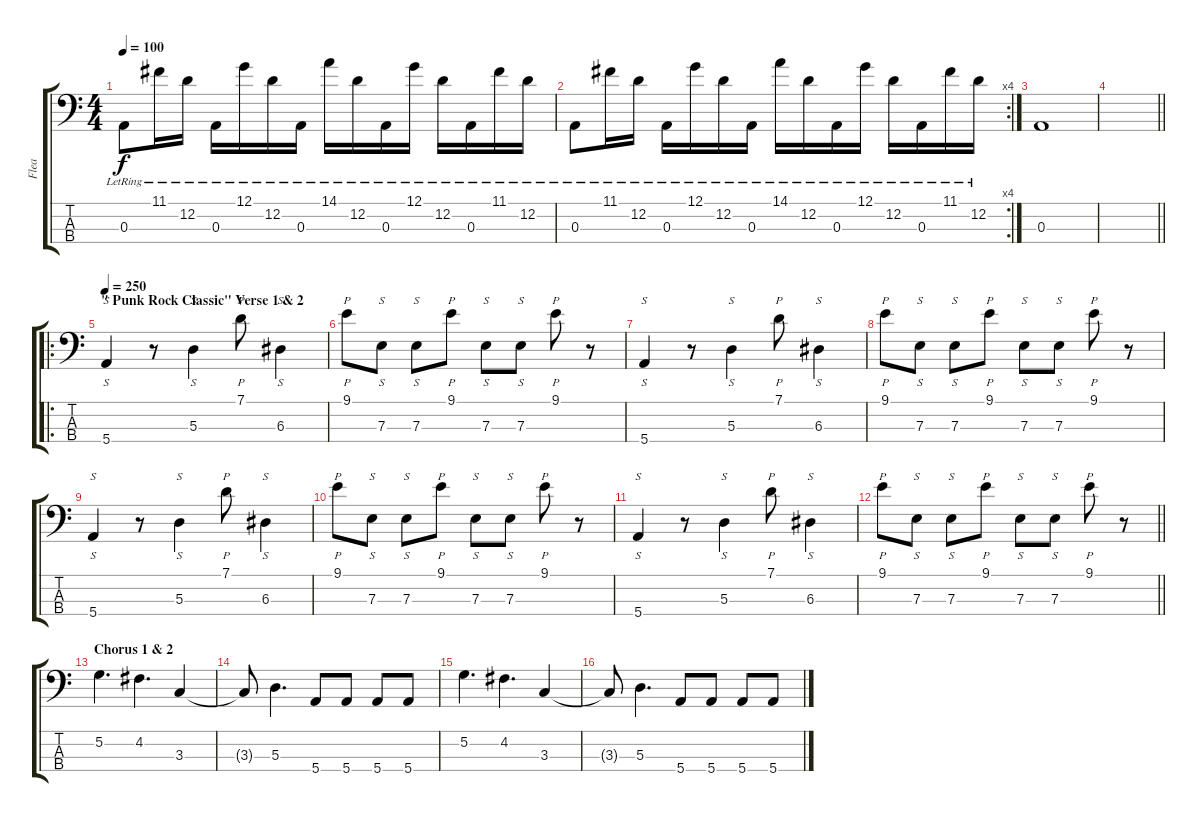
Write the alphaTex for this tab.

\track ("Flea " "Flea ") {instrument electricbassfinger}
\staff {score tabs}
\tuning (G2 D2 A1 E1) {hide}
\ts (4 4)
\tempo 100
\clef f4
\ks c
0.3{lr}.8{dy f} 11.1{lr}.16 12.2{lr}.16 0.3{lr}.16 12.1{lr}.16 12.2{lr}.16 0.3{lr}.16 14.1{lr}.16 12.2{lr}.16 0.3{lr}.16 12.1{lr}.16 12.2{lr}.16 0.3{lr}.16 11.1{lr}.16 12.2{lr}.16 |
\rc 4
0.3{lr}.8 11.1{lr}.16 12.2{lr}.16 0.3{lr}.16 12.1{lr}.16 12.2{lr}.16 0.3{lr}.16 14.1{lr}.16 12.2{lr}.16 0.3{lr}.16 12.1{lr}.16 12.2{lr}.16 0.3{lr}.16 11.1{lr}.16 12.2{lr}.16 |
0.3.1 |
\barLineRight lightlight
|
\ro
\section ("" "\" Punk Rock Classic\" Verse 1 & 2")
\tempo 250
5.4.4{s instrument slapbass1} r.8 5.3.4{s} 7.1.8{p} 6.3.4{s} |
9.1.8{p} 7.3.8{s} 7.3.8{s} 9.1.8{p} 7.3.8{s} 7.3.8{s} 9.1.8{p} r.8 |
5.4.4{s} r.8 5.3.4{s} 7.1.8{p} 6.3.4{s} |
9.1.8{p} 7.3.8{s} 7.3.8{s} 9.1.8{p} 7.3.8{s} 7.3.8{s} 9.1.8{p} r.8 |
5.4.4{s} r.8 5.3.4{s} 7.1.8{p} 6.3.4{s} |
9.1.8{p} 7.3.8{s} 7.3.8{s} 9.1.8{p} 7.3.8{s} 7.3.8{s} 9.1.8{p} r.8 |
5.4.4{s} r.8 5.3.4{s} 7.1.8{p} 6.3.4{s} |
\barLineRight lightlight
9.1.8{p} 7.3.8{s} 7.3.8{s} 9.1.8{p} 7.3.8{s} 7.3.8{s} 9.1.8{p} r.8 |
\section ("" "Chorus 1 & 2")
5.2.4{d instrument electricbassfinger} 4.2.4{d} 3.3.4 |
3.3{t}.8 5.3.4{d} 5.4.8 5.4.8 5.4.8 5.4.8 |
5.2.4{d} 4.2.4{d} 3.3.4 |
3.3{t}.8 5.3.4{d} 5.4.8 5.4.8 5.4.8 5.4.8
